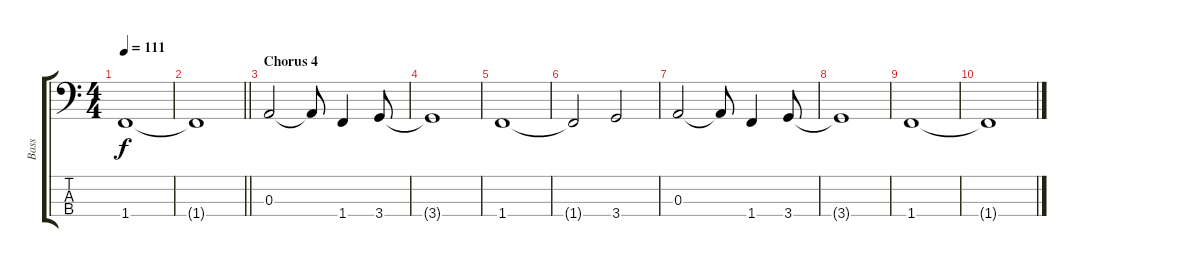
\track ("Bass" "Bass") {instrument electricbassfinger}
\staff {score tabs}
\tuning (G2 D2 A1 E1) {hide}
\ts (4 4)
\tempo 111
\clef f4
\ks c
1.4.1{dy f} |
\barLineRight lightlight
1.4{t}.1 |
\section ("" "Chorus 4")
0.3.2 0.3{t}.8 1.4.4 3.4.8 |
3.4{t}.1 |
1.4.1 |
1.4{t}.2 3.4.2 |
0.3.2 0.3{t}.8 1.4.4 3.4.8 |
3.4{t}.1 |
1.4.1 |
1.4{t}.1
